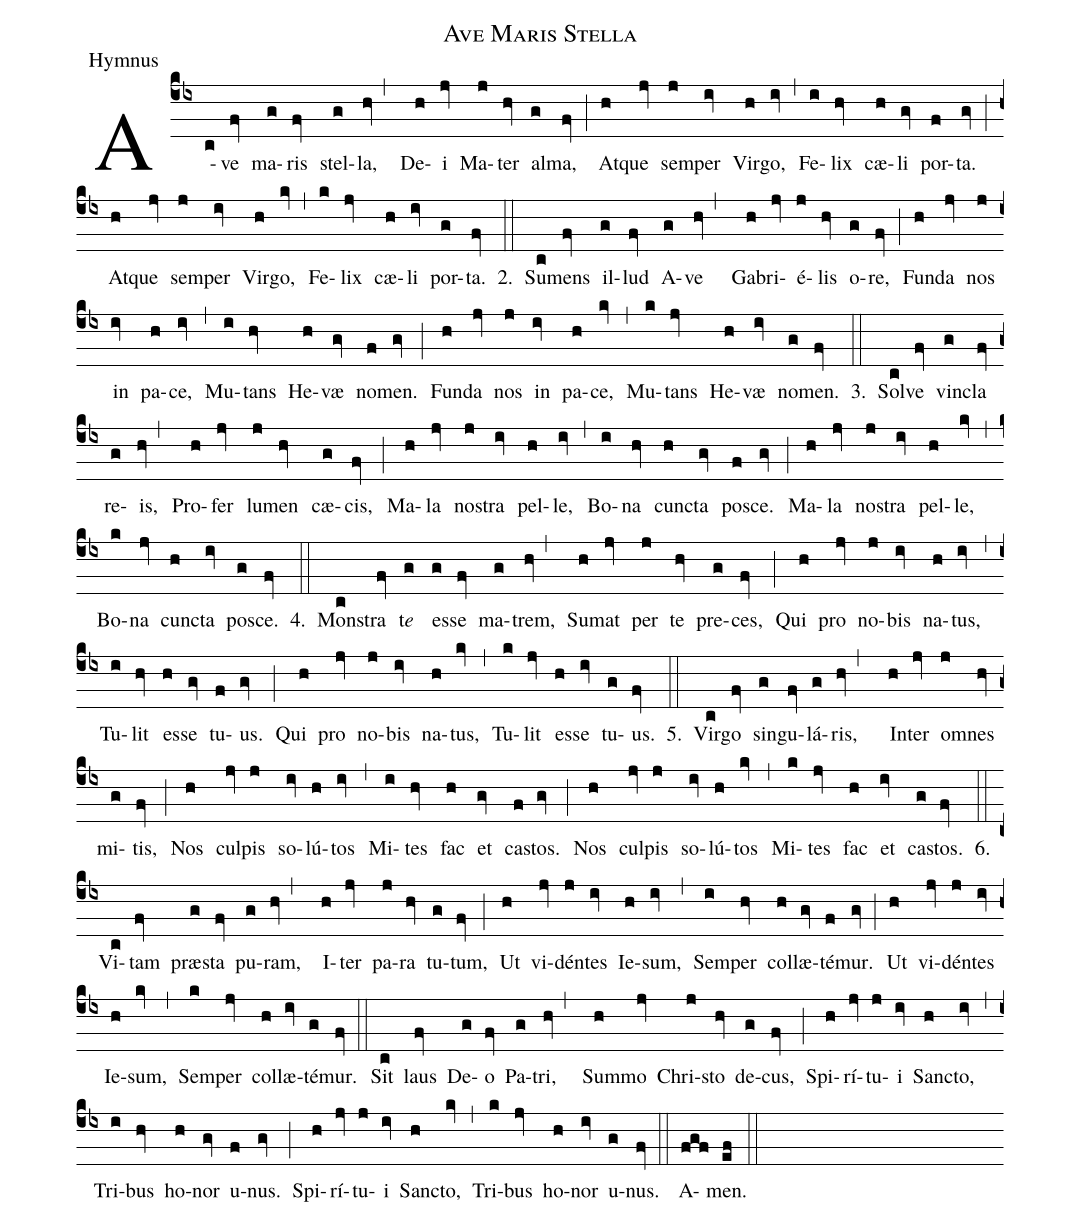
name:Ave Maris Stella;
office-part:Hymnus;
%%
initial-style: 1;
%%
(cb4)A(c)ve(fv) ma(g)ris(fv) stel(g)la,(hv,)
De(h)i(jv) Ma(j)ter(hv) al(g)ma,(fv) (;)
At(h)que(jv) sem(j)per(iv) Vir(h)go,(iv) (,)
Fe(i)lix(hv) cæ(h)li(gv) por(f)ta.(gv) (;)
At(h)que(jv) sem(j)per(iv) Vir(h)go,(kv) (,)
Fe(k)lix(jv) cæ(h)li(iv) por(g)ta.(fv)

2.(::)

Su(c)mens(fv) il(g)lud(fv) A(g)ve(hv,)
Ga(h)bri(jv)é(j)lis(hv) o(g)re,(fv) (;)
Fun(h)da(jv) nos(j) in(iv) pa(h)ce,(iv) (,)
Mu(i)tans(hv) He(h)væ(gv) no(f)men.(gv) (;)
Fun(h)da(jv) nos(j) in(iv) pa(h)ce,(kv) (,)
Mu(k)tans(jv) He(h)væ(iv) no(g)men.(fv)

3.(::)

Sol(c)ve(fv) vin(g)cla(fv) re(g)is,(hv,)
Pro(h)fer(jv) lu(j)men(hv) cæ(g)cis,(fv) (;)
Ma(h)la(jv) no(j)stra(iv) pel(h)le,(iv) (,)
Bo(i)na(hv) cun(h)cta(gv) po(f)sce.(gv) (;)
Ma(h)la(jv) no(j)stra(iv) pel(h)le,(kv) (,)
Bo(k)na(jv) cun(h)cta(iv) po(g)sce.(fv)

4.(::)

Mon(c)stra(fv) t<i>e</i>(g) es(g)se(fv) ma(g)trem,(hv,)
Su(h)mat(jv) per(j) te(hv) pre(g)ces,(fv) (;)
Qui(h) pro(jv) no(j)bis(iv) na(h)tus,(iv) (,)
Tu(i)lit(hv) es(h)se(gv) tu(f)us.(gv) (;)
Qui(h) pro(jv) no(j)bis(iv) na(h)tus,(kv) (,)
Tu(k)lit(jv) es(h)se(iv) tu(g)us.(fv)


5.(::) Vir(c)go(fv) sin(g)gu(fv)lá(g)ris,(hv,)
In(h)ter(jv) om(j)nes(hv) mi(g)tis,(fv) (;)
Nos(h) cul(jv)pis(j) so(iv)lú(h)tos(iv) (,)
Mi(i)tes(hv) fac(h) et(gv) ca(f)stos.(gv) (;)
Nos(h) cul(jv)pis(j) so(iv)lú(h)tos(kv) (,)
Mi(k)tes(jv) fac(h) et(iv) ca(g)stos.(fv)

6.(::)

Vi(c)tam(fv) præ(g)sta(fv) pu(g)ram,(hv,)
I(h)ter(jv) pa(j)ra(hv) tu(g)tum,(fv) (;)
Ut(h) vi(jv)dén(j)tes(iv) Ie(h)sum,(iv) (,)
Sem(i)per(hv) col(h)læ(gv)té(f)mur.(gv) (;)
Ut(h) vi(jv)dén(j)tes(iv) Ie(h)sum,(kv) (,)
Sem(k)per(jv) col(h)læ(iv)té(g)mur.(fv) (::)
Sit(c) laus(fv) De(g)o(fv) Pa(g)tri,(hv,)
Sum(h)mo(jv) Chri(j)sto(hv) de(g)cus,(fv) (;)
Spi(h)rí(jv)tu(j)i(iv) San(h)cto,(iv) (,)
Tri(i)bus(hv) ho(h)nor(gv) u(f)nus.(gv) (;)
Spi(h)rí(jv)tu(j)i(iv) San(h)cto,(kv) (,)
Tri(k)bus(jv) ho(h)nor(iv) u(g)nus.(fv) (::)
A(fgf)men.(ef) (::)
